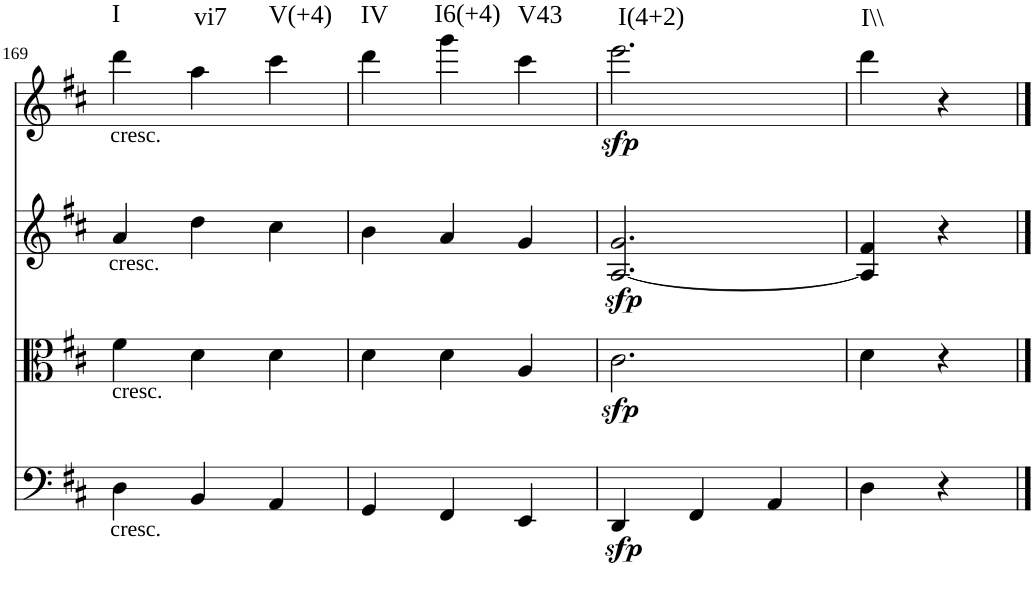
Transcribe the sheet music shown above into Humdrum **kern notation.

**kern	**dynam	**kern	**dynam	**kern	**dynam	**kern	**dynam	**harte
*part4	*part4	*part3	*part3	*part2	*part2	*part1	*part1	*part1
*staff4	*staff4	*staff3	*staff3	*staff2	*staff2	*staff1	*staff1	*
*I"Violoncello	*	*I"Viola	*	*I"Violin II	*	*I"Violin I	*	*
*I'Vc	*	*I'Vla	*	*I'Vln	*	*I'Vln	*	*
!!LO:PB:g=z
*clefF4	*	*clefC3	*	*clefG2	*	*clefG2	*	*
*k[f#c#]	*	*k[f#c#]	*	*k[f#c#]	*	*k[f#c#]	*	*
*M3/4	*	*M3/4	*	*M3/4	*	*M3/4	*	*
=169	=169	=169	=169	=169	=169	=169	=169	=169
!	!	!	!	!	!	!LO:TX:b:t=cresc.	!	!
!	!	!	!	!LO:TX:b:t=cresc.	!	!	!	!
!	!	!LO:TX:b:t=cresc.	!	!	!	!	!	!
!LO:TX:b:t=cresc.	!	!	!	!	!	!	!	!LO:H:kt=I
4D\	.	4f#\	.	4a/	.	4ddd\	.	N
!	!	!	!	!	!	!	!	!LO:H:kt=vi7
4BB/	.	4d\	.	4dd\	.	4aa\	.	N
!	!	!	!	!	!	!	!	!LO:H:kt=V(+4)
4AA/	.	4d\	.	4cc#\	.	4ccc#\	.	N
=170	=170	=170	=170	=170	=170	=170	=170	=170
!	!	!	!	!	!	!	!	!LO:H:kt=IV
4GG/	.	4d\	.	4b\	.	4ddd\	.	N
!	!	!	!	!	!	!	!	!LO:H:kt=I6(+4)
4FF#/	.	4d\	.	4a/	.	4ggg\	.	N
!	!	!	!	!	!	!	!	!LO:H:kt=V43
4EE/	.	4A/	.	4g/	.	4ccc#\	.	N
=171	=171	=171	=171	=171	=171	=171	=171	=171
!	!LO:DY:b	!	!LO:DY:b	!	!LO:DY:b	!	!LO:DY:b	!LO:H:kt=I(4+2)
4DD/	sfp	2.c#\	sfp	[2.A/ 2.g/	sfp	2.eee\	sfp	N
4FF#/	.	.	.	.	.	.	.	.
4AA/	.	.	.	.	.	.	.	.
=172	=172	=172	=172	=172	=172	=172	=172	=172
!	!	!	!	!	!	!	!	!LO:H:kt=I\\
4D\	.	4d\	.	4A/] 4f#/	.	4ddd\	.	N
4r	.	4r	.	4r	.	4r	.	.
==	==	==	==	==	==	==	==	==
*-	*-	*-	*-	*-	*-	*-	*-	*-
